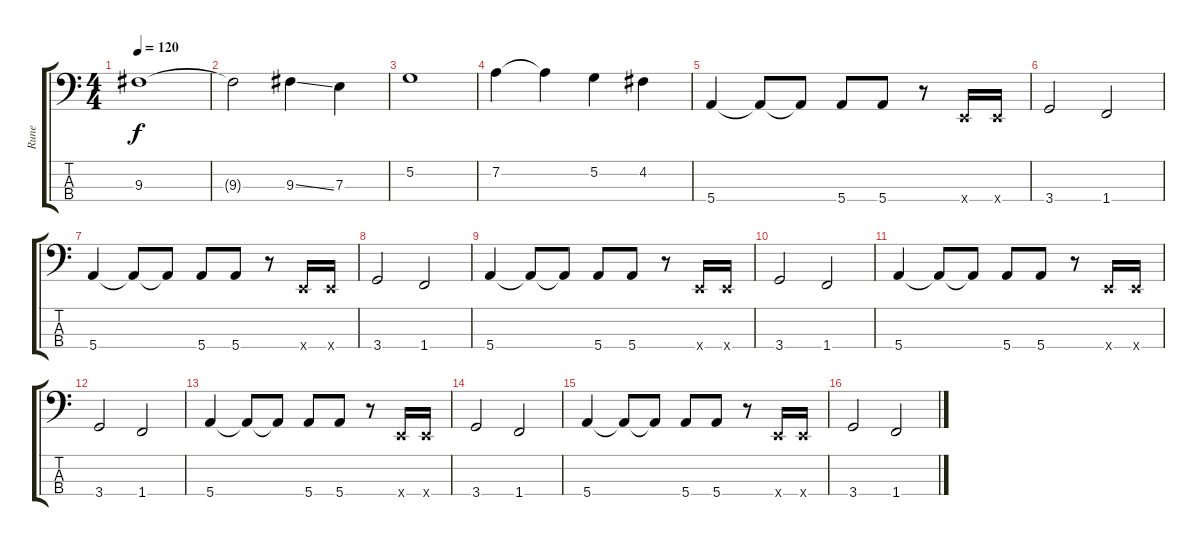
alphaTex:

\track ("Rune" "Rune") {instrument electricbassfinger}
\staff {score tabs}
\tuning (G2 D2 A1 E1) {hide}
\ts (4 4)
\tempo 120
\clef f4
\ks c
9.3.1{dy f} |
9.3{t}.2 9.3{ss}.4 7.3.4 |
5.2.1 |
7.2.4 7.2{t}.4 5.2.4 4.2.4 |
5.4.4 5.4{t}.8 5.4{t}.8 5.4.8 5.4.8 r.8 0.4{x}.16 0.4{x}.16 |
3.4.2 1.4.2 |
5.4.4 5.4{t}.8 5.4{t}.8 5.4.8 5.4.8 r.8 0.4{x}.16 0.4{x}.16 |
3.4.2 1.4.2 |
5.4.4 5.4{t}.8 5.4{t}.8 5.4.8 5.4.8 r.8 0.4{x}.16 0.4{x}.16 |
3.4.2 1.4.2 |
5.4.4 5.4{t}.8 5.4{t}.8 5.4.8 5.4.8 r.8 0.4{x}.16 0.4{x}.16 |
3.4.2 1.4.2 |
5.4.4 5.4{t}.8 5.4{t}.8 5.4.8 5.4.8 r.8 0.4{x}.16 0.4{x}.16 |
3.4.2 1.4.2 |
5.4.4 5.4{t}.8 5.4{t}.8 5.4.8 5.4.8 r.8 0.4{x}.16 0.4{x}.16 |
3.4.2 1.4.2
